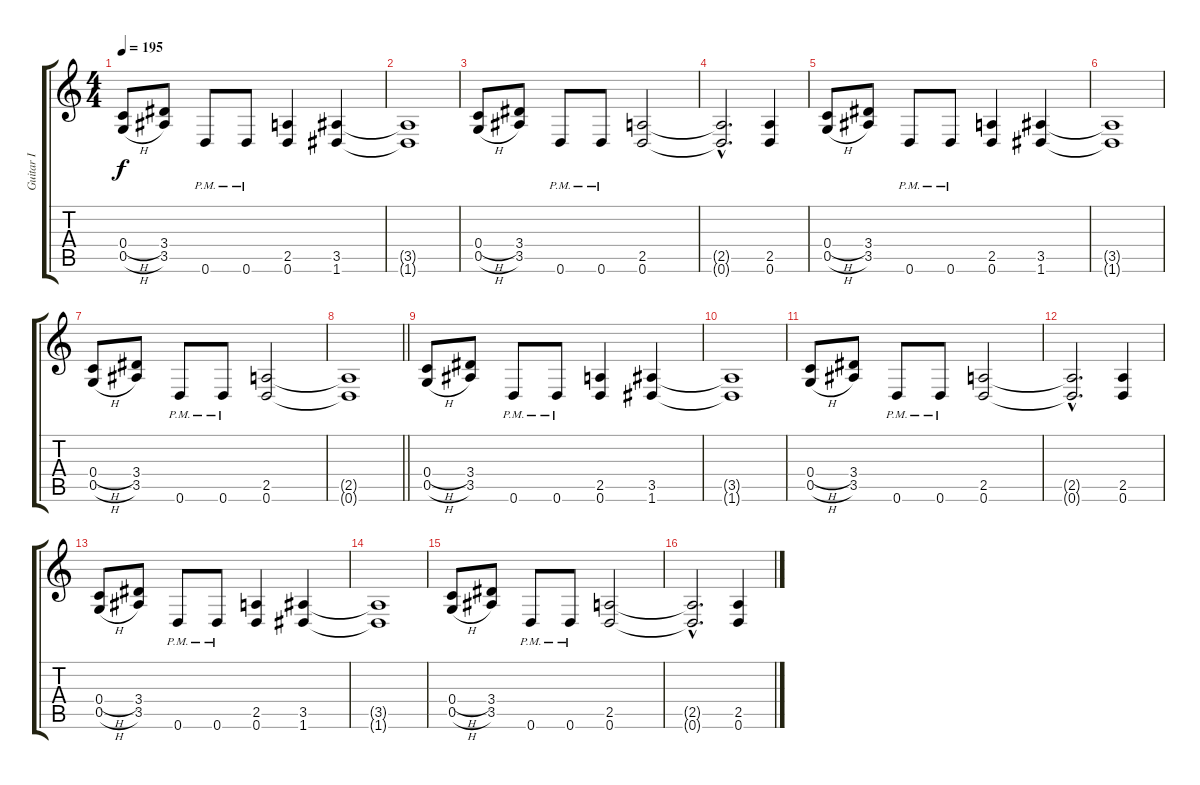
\track ("Guitar I" "Guitar I") {instrument distortionguitar}
\staff {score tabs}
\tuning (D4 A3 F3 C3 G2 D2) {hide}
\ts (4 4)
\tempo 195
\clef g2
\ks c
(0.4{h} 0.5{h}).8{dy f} (3.4 3.5).8 0.6{pm}.8 0.6{pm}.8 (2.5 0.6).4 (3.5 1.6).4 |
(3.5{t} 1.6{t}).1 |
(0.4{h} 0.5{h}).8 (3.4 3.5).8 0.6{pm}.8 0.6{pm}.8 (2.5 0.6).2 |
(2.5{hac t} 0.6{hac t}).2{d} (2.5 0.6).4 |
(0.4{h} 0.5{h}).8 (3.4 3.5).8 0.6{pm}.8 0.6{pm}.8 (2.5 0.6).4 (3.5 1.6).4 |
(3.5{t} 1.6{t}).1 |
(0.4{h} 0.5{h}).8 (3.4 3.5).8 0.6{pm}.8 0.6{pm}.8 (2.5 0.6).2 |
\barLineRight lightlight
(2.5{t} 0.6{t}).1 |
\section ("" "")
(0.4{h} 0.5{h}).8 (3.4 3.5).8 0.6{pm}.8 0.6{pm}.8 (2.5 0.6).4 (3.5 1.6).4 |
(3.5{t} 1.6{t}).1 |
(0.4{h} 0.5{h}).8 (3.4 3.5).8 0.6{pm}.8 0.6{pm}.8 (2.5 0.6).2 |
(2.5{hac t} 0.6{hac t}).2{d} (2.5 0.6).4 |
(0.4{h} 0.5{h}).8 (3.4 3.5).8 0.6{pm}.8 0.6{pm}.8 (2.5 0.6).4 (3.5 1.6).4 |
(3.5{t} 1.6{t}).1 |
(0.4{h} 0.5{h}).8 (3.4 3.5).8 0.6{pm}.8 0.6{pm}.8 (2.5 0.6).2 |
(2.5{hac t} 0.6{hac t}).2{d} (2.5 0.6).4
